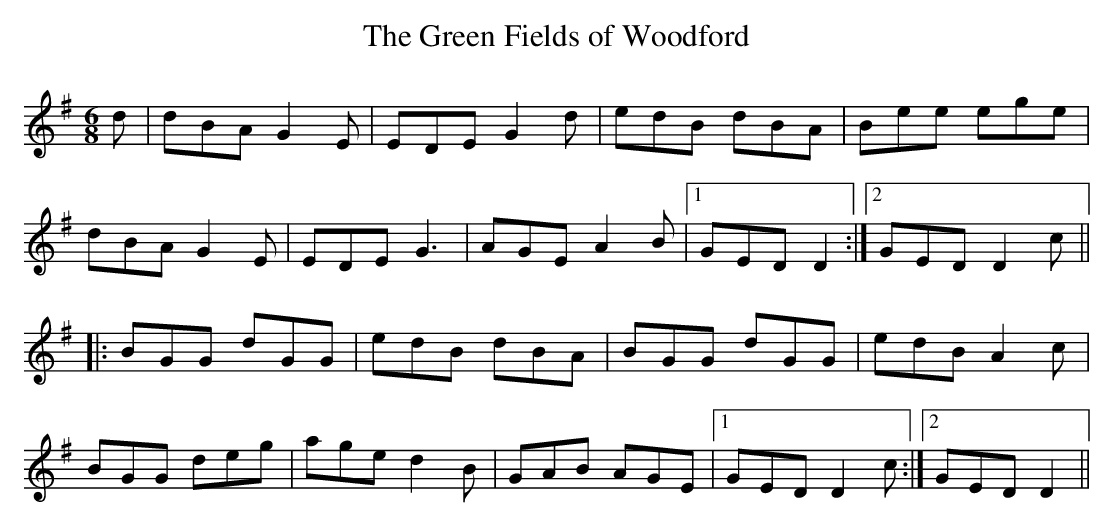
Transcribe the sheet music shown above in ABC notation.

X:1
T:The Green Fields of Woodford
M:6/8
K:G
d|dBA G2E|EDE G2d|edB dBA|Bee ege|
dBA G2E|EDE G3|AGE A2B|1 GED D2 :|2 GED D2c||
|: BGG dGG|edB dBA|BGG dGG|edB A2c|
BGG deg|age d2B|GAB AGE|1 GED D2c :|2 GED D2 ||
